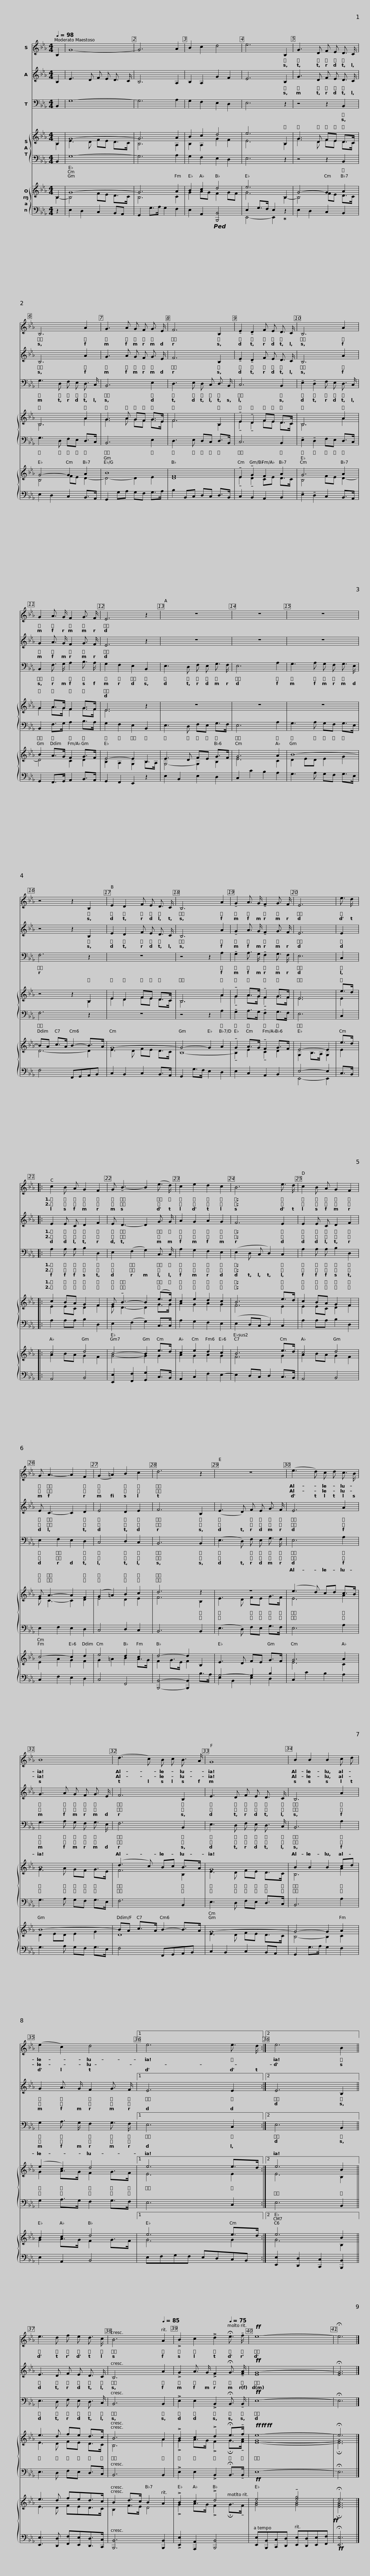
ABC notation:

X:1
%%score 1 ( 2 3 ) 4 { ( 5 6 ) | 7 } { ( 8 9 ) | ( 10 11 ) }
L:1/8
Q:1/4=98
M:4/4
I:linebreak $
K:Eb
V:1 treble
V:2 treble
V:3 treble
V:4 bass
V:5 treble
V:6 treble
V:7 bass
V:8 treble
V:9 treble
V:10 bass
V:11 bass
V:1
 B,2 | G8- | G6 A2 | B2 c2 d4 | e6 B,2 | %5
 G3 D F E D3/2 C/ | B,6 A2 | G3 A G F G3/2 E/ |$ F6 B,2 | !tenuto!E2 !tenuto!D2 F E D3/2 C/ | %10
 B,6 A2 | G2 A3/2 G/ F2 G3/2 F/ | E6 z2 | z8 | z8 |$ %15
 z8 | z4 z2 B,2 | E2 D2 F E D3/2 C/ | B,6 A2 | !tenuto!G2 A3/2 G/ !tenuto!F2 G3/2 F/ | %20
 E6 |$ e3/2 d/ |: c2 B A G2 F2 | G !tenuto!B3- B2 (e3/2 d/) | c2 e2 d2 c2 | %25
 B6 e3/2 d/ | c2 B A G2 F2 | G A3- A2 F2 | (G2 =A2) B2 c2 |$ d6 z2 | %30
 z8 | (e3 d) c d c3/2 B/ | B8 | (d3 c) B c B3/2 A/ | G8 | %35
 B2 B2 B2 c d |$ (e2 c2) d4 |1 e6 e3/2 d/ :|2 e6 B2 || e3 d f e d3/2 c/ | %40
 B6[Q:1/4=85] A2 | !>!B2 c2 !>!d2[Q:1/4=75] !fermata!e3/2 !tenuto!f/ |!ff! e8- | !fermata!e6 |] %44
V:2
 B,2 | E3 D F E D3/2 C/ | B,6 A,2 | B,2 A,2 G2 F2 | E6 B,2 | %5
 G3 D F E D3/2 C/ | B,6 A2 | G3 A G F G3/2 E/ |$ F6 B,2 | !tenuto!E2 !tenuto!D2 F E D3/2 C/ | %10
 B,6 A2 | G2 A3/2 G/ F2 G3/2 F/ | E6 z2 | z8 | z8 |$ %15
 z8 | z4 z2 B,2 | E2 D2 F E D3/2 C/ | B,6 A2 | !tenuto!G2 A3/2 G/ !tenuto!F2 G3/2 F/ | %20
 E6 |$ E2 |: E2 E C D2 F2 | E D3- D2 G3/2 G/ | A2 G2 A2 G2 | %25
 F6 E2 | E2 E C D2 F2 | E C3- C2 D2 | E4 D2 E2 |$ F6 B,2 | %30
 (E3 D) F E G3/2 F/ | E6 A2 | G3 A G F G3/2 E/ | F6 B,2 | E3 D F E D3/2 C/ | %35
 B,6 A2 |$ G2 A3/2 G/ F2 G3/2 F/ |1 E6 E2 :|2 E6 B,2 || E3 D F E D3/2 C/ | %40
 B,6 A2 | !>!G2 A3/2 G/ !>!F2 !fermata!G3/2 !tenuto![FA]/ |!ff! G8- | !fermata![EG]6 |] %44
V:3
 x2 | x8 | x8 | x8 | x8 | %5
 x8 | x8 | x8 |$ x8 | x8 | %10
 x8 | x8 | x8 | x8 | x8 |$ %15
 x8 | x8 | x8 | x8 | x8 | %20
 x6 |$ x2 |: x8 | x8 | x8 | %25
 x8 | x8 | x8 | x8 |$ x8 | %30
 x8 | x8 | x8 | x8 | x8 | %35
 x8 |$ x8 |1 x8 :|2 x8 || x8 | %40
 x8 | x8 | E8- | x6 |] %44
V:4
 B,,2 | G,8- | G,6 A,2 | G,2 F,2 E,2 D,2 | E,6 z2 | %5
 z4 z2 B,,2 | G,3 D, F, E, D,3/2 C,/ | B,,6 E,2 |$ D,3 E, D, C, D,3/2 B,,/ | C,6 B,,2 | %10
 !tenuto!E,2 !tenuto!D,2 F, E, D,3/2 C,/ | B,,2 F,3/2 G,/ A,2 B,3/2 A,/ | G,2 F,2 E,2 B,,2 | E,3 D, F, E, G,3/2 F,/ | E,6 A,2 |$ %15
 G,3 A, G, F, G,3/2 E,/ | F,6 z2 | z8 | z4 z2 A,2 | !tenuto!G,2 A,3/2 G,/ !tenuto!F,2 G,3/2 F,/ | %20
 E,6 |$ C,2 |: A,2 A, A, B,2 D,2 | E,2 (F,2 G,2) C,3/2 C,/ | A,2 G,2 F,2 E,2 | %25
 (E,2 D, C, D,2) C,2 | A,2 A, A, B,2 D,2 | E,2 F,2 E,2 D,2 | C,4 D,2 C,2 |$ B,,6 B,,2 | %30
 (E,3 D,) F, E, G,3/2 F,/ | E,6 A,2 | G,3 A, G, F, G,3/2 E,/ | F,6 B,,2 | E,3 D, F, E, D,3/2 C,/ | %35
 B,,6 A,2 |$ G,2 A,3/2 G,/ F,2 G,3/2 F,/ |1 E,6 C,2 :|2 E,6 B,,2 || E,3 D, F, E, D,3/2 C,/ | %40
 B,,6 B,,2 | !>!E,2 E,2 !>!B,,2 !fermata!B,,3/2 !tenuto!B,,/ |!ff! E,8- | !fermata!E,6 |] %44
V:5
 B,2 | G8- | G6 A2 | B2 c2 d4 | e6 B,2 | %5
 G3 D FE D>C | B,6 A2 | G3 A GF G>E |$ F6 B,2 | !tenuto!E2 !tenuto!D2 FE D>C | %10
 B,6 A2 | G2 A>G F2 G>F | E6 z2 | z8 | z8 |$ %15
 z8 | z4 z2 B,2 | E2 D2 FE D>C | B,6 A2 | !tenuto!G2 A>G !tenuto!F2 G>F | %20
 E6 |$ e>d |: c2 BA G2 F2 | G !tenuto!B3- B2 (e>d) | c2 e2 d2 c2 | %25
 B6 e>d | c2 BA G2 F2 | G A3- A2 F2 | (G2 =A2) B2 c2 |$ d6 z2 | %30
 z8 | (e3 d) cd c>B | B8 | (d3 c) Bc B>A | G8 | %35
 B2 B2 B2 cd |$ (e2 c2) d4 |1 e6 e>d :|2 e6 B2 || e3 d fe d>c | %40
 B6 A2 | !>!B2 c2 !>!d2 !fermata!e>!tenuto!f |!ff!!ff!!ff! e8- | !fermata!e6 |] %44
V:6
 B,2 | E3 D FE D>C | B,6 A,2 | B,2 A,2 G2 F2 | E6 B,2 | %5
 G3 D FE D>C | B,6 A2 | G3 A GF G>E |$ F6 B,2 | !tenuto!E2 !tenuto!D2 FE D>C | %10
 B,6 A2 | G2 A>G F2 G>F | E6 z2 | z8 | z8 |$ %15
 z8 | z4 z2 B,2 | E2 D2 FE D>C | B,6 A2 | !tenuto!G2 A>G !tenuto!F2 G>F | %20
 E6 |$ E2 |: E2 EC D2 F2 | E D3- D2 G>G | A2 G2 A2 G2 | %25
 F6 E2 | E2 EC D2 F2 | E C3- C2 D2 | E4 D2 E2 |$ F6 B,2 | %30
 E3 D FE G>F | E6 A2 | G3 A GF G>E | F6 B,2 | E3 D FE D>C | %35
 B,6 A2 |$ G2 A>G F2 G>F |1 E6 E2 :|2 E6 B,2 || E3 D FE D>C | %40
 B,6 A2 | !>!G2 A>G !>!F2 !fermata!G>!tenuto![FA] | [EG]8- | !fermata![EG]6 |] %44
V:7
 B,,2 | G,8- | G,6 A,2 | G,2 F,2 E,2 D,2 | E,6 z2 | %5
 z4 z2 B,,2 | G,3 D, F,E, D,>C, | B,,6 E,2 |$ D,3 E, D,C, D,>B,, | C,6 B,,2 | %10
 !tenuto!E,2 !tenuto!D,2 F,E, D,>C, | B,,2 F,>G, A,2 B,>A, | G,2 F,2 E,2 B,,2 | E,3 D, F,E, G,>F, | E,6 A,2 |$ %15
 G,3 A, G,F, G,>E, | F,6 z2 | z8 | z4 z2 A,2 | !tenuto!G,2 A,>G, !tenuto!F,2 G,>F, | %20
 E,6 |$ C,2 |: A,2 A,A, B,2 D,2 | E,2 (F,2 G,2) C,>C, | A,2 G,2 F,2 E,2 | %25
 (E,2 D,C, D,2) C,2 | A,2 A,A, B,2 D,2 | E,2 F,2 E,2 D,2 | C,4 D,2 C,2 |$ B,,6 B,,2 | %30
 (E,3 D,) F,E, G,>F, | E,6 A,2 | G,3 A, G,F, G,>E, | F,6 B,,2 | E,3 D, F,E, D,>C, | %35
 B,,6 A,2 |$ G,2 A,>G, F,2 G,>F, |1 E,6 C,2 :|2 E,6 B,,2 || E,3 D, F,E, D,>C, | %40
 B,,6 B,,2 | !>!E,2 E,2 !>!B,,2 !fermata!B,,>!tenuto!B,, | E,8- | !fermata!E,6 |] %44
V:8
 B,2 | G8- | G6 A2 | B2 c2 d4 | e6 B,2 | %5
 G4- G2 A2 | G4- G2 A2 | B8 |$ F8 | !tenuto!E2 !tenuto!G2 F2 A2 | %10
 G6 A2 | B2 A>G F2 G>F | E4- E2 B,2 | E3 D FE G>F | G6 A2 |$ %15
 B8- | BA c>A B2- B>A | G8- | G4- G2 A2 | !tenuto!G2 A>G !tenuto!F2 G>F | %20
 E4- E2 |$ e>d |: c4 d4 | B4- B2 e>d | c2 e2 d2 c2 | %25
 B6 e>d | c4 d4 | c4- c2 d2 | e4 d2 c2 |$ d4- d2 B,2 | %30
 E3 D FE G>F | G6 A2 | B8- | BA c>A B2- B>A | G8- | %35
 G4- G2 A2 |$ B2 c2 d4 |1 e6 e>d :|2 e6 B2 || e3 d fed>c | %40
 B2 d>c B2 A2 | !>!B2 c2 !>!d4 |!ff! e4 !tenuto![eg]4!ff! | !fermata!e6 |] %44
V:9
 B,2- | B,4 FE D>C | B,6 C2 | G2 AG F2 GF | G6 B,2- | %5
 B,4 FE D>C | B,4 FE D2- | D4- D2 E2 |$ D8 | !tenuto!E2 !tenuto!D2 CE D>C | %10
 B,4 FE D2- | D4 C2 D2 | B,2 A,2 G,2 B,>A, | G,4- G,2 B,2 | E6 C2 |$ %15
 D2 ED E2 G2 | D6- D2 | E3 D FE D>C | B,8- | !tenuto!B,2 E2 !tenuto!C2 D2 | %20
 G,2 B,>A, G,2 |$ E2 |: A2 BA G2 F2 | G4- G2 G2 | A2 G2 A2 G2 | %25
 F6 G2 | A2 BA G2 F2 | E2 A2 G2 F2 | G2 =A2 B2 A>G |$ F2 G>E F2 x2 | %30
 x8 | E6 C2 | D2 ED E2 G2 | D8 | E3 D FE D>C | %35
 B,4- B,2 C2 |$ G2 A>G F2 G>F |1 G6 G2 :|2 G6 B,2 || E3 D FED>C | %40
 B,2 F>E D4 | !>!G2 A>G !>!F2 !fermata!G>!tenuto!F | [GB]4 [GB]4 | !fermata![EGB]6 |] %44
V:10
 z2 | E,2 D,2 C,2 B,,A,, | G,,2 G,>A, G,2 F,2 | E,2 A,,2!ped! [B,,,B,,]4 | E,2 G,>F, E,2!ped-up! z2 | %5
 E,2 D,2 C,2 B,,2 | E,2 D,2 C,2 B,,>A,, | G,,2 G,A, G,F, G,>A, |$ B,2 B,,C, D,C, D,>B,, | C,2 B,,2 A,,2 B,,2 | %10
 !tenuto!E,2 !tenuto!D,2 C,2 B,,>A,, | G,,2 F,,>G,, A,,2 B,,>A,, | G,,2 F,,2 E,,2 z2 | E,2 B,,2 E,2 D,2 | C,2 C2 B,2 A,2 |$ %15
 G,3 A, G,F, G,>E, | F,4 F,,G,,A,,B,, | C,2 B,,2 C,2 B,,>A,, | G,,2 G,>F, E,2 D,2 | E,2 C,2 A,,2 B,,2 | %20
 E,4- E,2 |$ C,>B,, |: A,,4 B,,4 | [E,,E,]2 [F,,F,]2 [G,,G,]2 C,>B,, | A,,2 C,2 F,2 E,2- | %25
 E,2 D,C, D,2 C,>B,, | A,,4 B,,4 | C,2 F,2 E,2 D,2 | C,4 F,,4 |$ [B,,,B,,]4- [B,,,B,,]2 B,>A, | %30
 G,4- G,2 B,2 | C,2 C2 B,2 A,2 | G,3 A, G,F, G,>E, | F,4 F,,G,,A,,B,, | C,2 B,,2 C,2 B,,A,, | %35
 G,,2 G,>A, G,2 F,2 |$ E,2 A,,2 B,,4 |1 E,F,G,F, E,D,C,B,, :|2 [E,,E,]2 [D,,D,]2 [C,,C,]2 [B,,,B,,]2 || [E,,E,]3 [D,,D,] [F,,F,][E,,E,][D,,D,]>[C,,C,] | %40
 [B,,,B,,]6 [B,,,B,,]2 | !>![E,,E,]2 [A,,,A,,]2 [B,,,B,,]4 | [E,,E,][B,,,B,,][C,,C,][D,,D,] [E,,E,][D,,D,][E,,E,][F,,F,] |!ff! !fermata![E,,E,]6 |] %44
V:11
 x2 | x8 | x8 | x8 | E,,4- E,,2 x2 | %5
 x8 | x8 | x8 |$ x8 | x8 | %10
 x8 | x8 | x8 | x8 | x8 |$ %15
 x8 | x8 | x8 | x8 | x8 | %20
 E,,4- E,,2 |$ x2 |: x8 | x8 | x8 | %25
 x8 | x8 | x8 | x8 |$ x8 | %30
 E,2 B,,2 E,2 D,2 | x8 | x8 | x8 | x8 | %35
 x8 |$ x8 |1 x8 :|2 x8 || x8 | %40
 x8 | x8 | x8 | x6 |] %44
